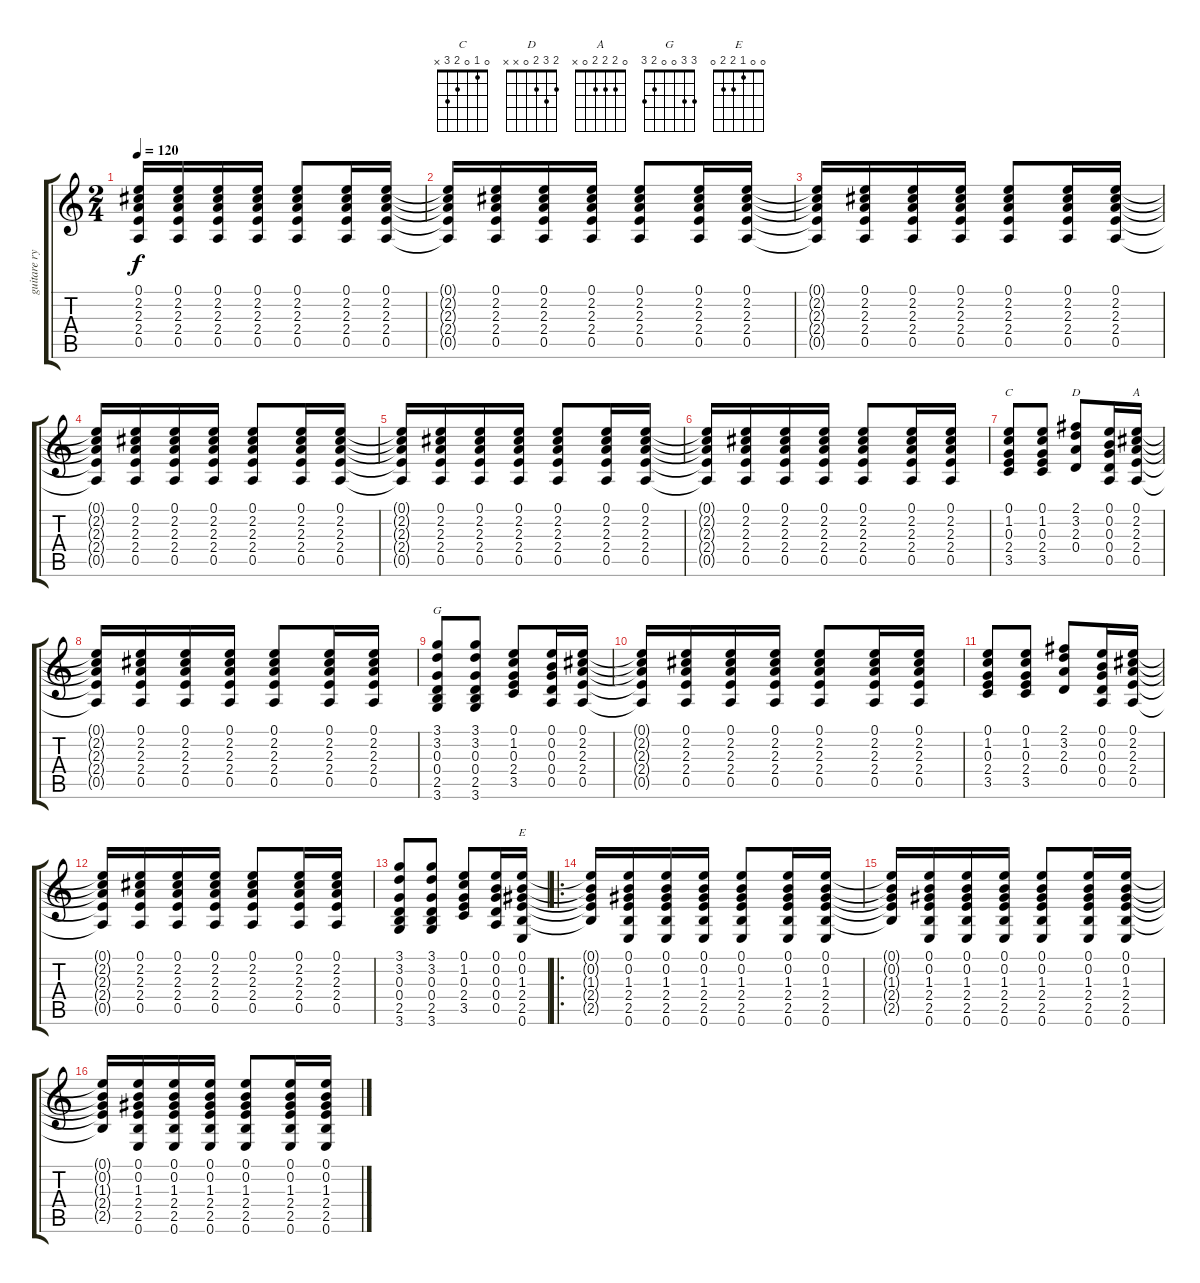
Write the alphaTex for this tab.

\track ("guitare rythmique" "guitare ry") {instrument acousticguitarnylon}
\staff {score tabs}
\tuning (E4 B3 G3 D3 A2 E2) {hide}
\chord ("C" 0 1 0 2 3 x)
\chord ("D" 2 3 2 0 x x)
\chord ("A" 0 2 2 2 0 x)
\chord ("G" 3 3 0 0 2 3)
\chord ("E" 0 0 1 2 2 0)
\ts (2 4)
\tempo 120
\clef g2
\ks c
(0.1{t} 2.2{t} 2.3{t} 2.4{t} 0.5{t}).16{dy f} (0.1 2.2 2.3 2.4 0.5).16 (0.1 2.2 2.3 2.4 0.5).16 (0.1 2.2 2.3 2.4 0.5).16 (0.1 2.2 2.3 2.4 0.5).8 (0.1 2.2 2.3 2.4 0.5).16 (0.1 2.2 2.3 2.4 0.5).16 |
(0.1{t} 2.2{t} 2.3{t} 2.4{t} 0.5{t}).16 (0.1 2.2 2.3 2.4 0.5).16 (0.1 2.2 2.3 2.4 0.5).16 (0.1 2.2 2.3 2.4 0.5).16 (0.1 2.2 2.3 2.4 0.5).8 (0.1 2.2 2.3 2.4 0.5).16 (0.1 2.2 2.3 2.4 0.5).16 |
(0.1{t} 2.2{t} 2.3{t} 2.4{t} 0.5{t}).16 (0.1 2.2 2.3 2.4 0.5).16 (0.1 2.2 2.3 2.4 0.5).16 (0.1 2.2 2.3 2.4 0.5).16 (0.1 2.2 2.3 2.4 0.5).8 (0.1 2.2 2.3 2.4 0.5).16 (0.1 2.2 2.3 2.4 0.5).16 |
(0.1{t} 2.2{t} 2.3{t} 2.4{t} 0.5{t}).16 (0.1 2.2 2.3 2.4 0.5).16 (0.1 2.2 2.3 2.4 0.5).16 (0.1 2.2 2.3 2.4 0.5).16 (0.1 2.2 2.3 2.4 0.5).8 (0.1 2.2 2.3 2.4 0.5).16 (0.1 2.2 2.3 2.4 0.5).16 |
(0.1{t} 2.2{t} 2.3{t} 2.4{t} 0.5{t}).16 (0.1 2.2 2.3 2.4 0.5).16 (0.1 2.2 2.3 2.4 0.5).16 (0.1 2.2 2.3 2.4 0.5).16 (0.1 2.2 2.3 2.4 0.5).8 (0.1 2.2 2.3 2.4 0.5).16 (0.1 2.2 2.3 2.4 0.5).16 |
(0.1{t} 2.2{t} 2.3{t} 2.4{t} 0.5{t}).16 (0.1 2.2 2.3 2.4 0.5).16 (0.1 2.2 2.3 2.4 0.5).16 (0.1 2.2 2.3 2.4 0.5).16 (0.1 2.2 2.3 2.4 0.5).8 (0.1 2.2 2.3 2.4 0.5).16 (0.1 2.2 2.3 2.4 0.5).16 |
(0.1 1.2 0.3 2.4 3.5).8{ch "C"} (0.1 1.2 0.3 2.4 3.5).8 (2.1 3.2 2.3 0.4).8{ch "D"} (0.1 0.2 0.3 0.4 0.5).16 (0.1 2.2 2.3 2.4 0.5).16{ch "A"} |
(0.1{t} 2.2{t} 2.3{t} 2.4{t} 0.5{t}).16 (0.1 2.2 2.3 2.4 0.5).16 (0.1 2.2 2.3 2.4 0.5).16 (0.1 2.2 2.3 2.4 0.5).16 (0.1 2.2 2.3 2.4 0.5).8 (0.1 2.2 2.3 2.4 0.5).16 (0.1 2.2 2.3 2.4 0.5).16 |
(3.1 3.2 0.3 0.4 2.5 3.6).8{ch "G"} (3.1 3.2 0.3 0.4 2.5 3.6).8 (0.1 1.2 0.3 2.4 3.5).8 (0.1 0.2 0.3 0.4 0.5).16 (0.1 2.2 2.3 2.4 0.5).16 |
(0.1{t} 2.2{t} 2.3{t} 2.4{t} 0.5{t}).16 (0.1 2.2 2.3 2.4 0.5).16 (0.1 2.2 2.3 2.4 0.5).16 (0.1 2.2 2.3 2.4 0.5).16 (0.1 2.2 2.3 2.4 0.5).8 (0.1 2.2 2.3 2.4 0.5).16 (0.1 2.2 2.3 2.4 0.5).16 |
(0.1 1.2 0.3 2.4 3.5).8 (0.1 1.2 0.3 2.4 3.5).8 (2.1 3.2 2.3 0.4).8 (0.1 0.2 0.3 0.4 0.5).16 (0.1 2.2 2.3 2.4 0.5).16 |
(0.1{t} 2.2{t} 2.3{t} 2.4{t} 0.5{t}).16 (0.1 2.2 2.3 2.4 0.5).16 (0.1 2.2 2.3 2.4 0.5).16 (0.1 2.2 2.3 2.4 0.5).16 (0.1 2.2 2.3 2.4 0.5).8 (0.1 2.2 2.3 2.4 0.5).16 (0.1 2.2 2.3 2.4 0.5).16 |
(3.1 3.2 0.3 0.4 2.5 3.6).8 (3.1 3.2 0.3 0.4 2.5 3.6).8 (0.1 1.2 0.3 2.4 3.5).8 (0.1 0.2 0.3 0.4 0.5).16 (0.1 0.2 1.3 2.4 2.5 0.6).16{ch "E"} |
\ro
(0.1{t} 0.2{t} 1.3{t} 2.4{t} 2.5{t}).16 (0.1 0.2 1.3 2.4 2.5 0.6).16 (0.1 0.2 1.3 2.4 2.5 0.6).16 (0.1 0.2 1.3 2.4 2.5 0.6).16 (0.1 0.2 1.3 2.4 2.5 0.6).8 (0.1 0.2 1.3 2.4 2.5 0.6).16 (0.1 0.2 1.3 2.4 2.5 0.6).16 |
(0.1{t} 0.2{t} 1.3{t} 2.4{t} 2.5{t}).16 (0.1 0.2 1.3 2.4 2.5 0.6).16 (0.1 0.2 1.3 2.4 2.5 0.6).16 (0.1 0.2 1.3 2.4 2.5 0.6).16 (0.1 0.2 1.3 2.4 2.5 0.6).8 (0.1 0.2 1.3 2.4 2.5 0.6).16 (0.1 0.2 1.3 2.4 2.5 0.6).16 |
(0.1{t} 0.2{t} 1.3{t} 2.4{t} 2.5{t}).16 (0.1 0.2 1.3 2.4 2.5 0.6).16 (0.1 0.2 1.3 2.4 2.5 0.6).16 (0.1 0.2 1.3 2.4 2.5 0.6).16 (0.1 0.2 1.3 2.4 2.5 0.6).8 (0.1 0.2 1.3 2.4 2.5 0.6).16 (0.1 0.2 1.3 2.4 2.5 0.6).16
